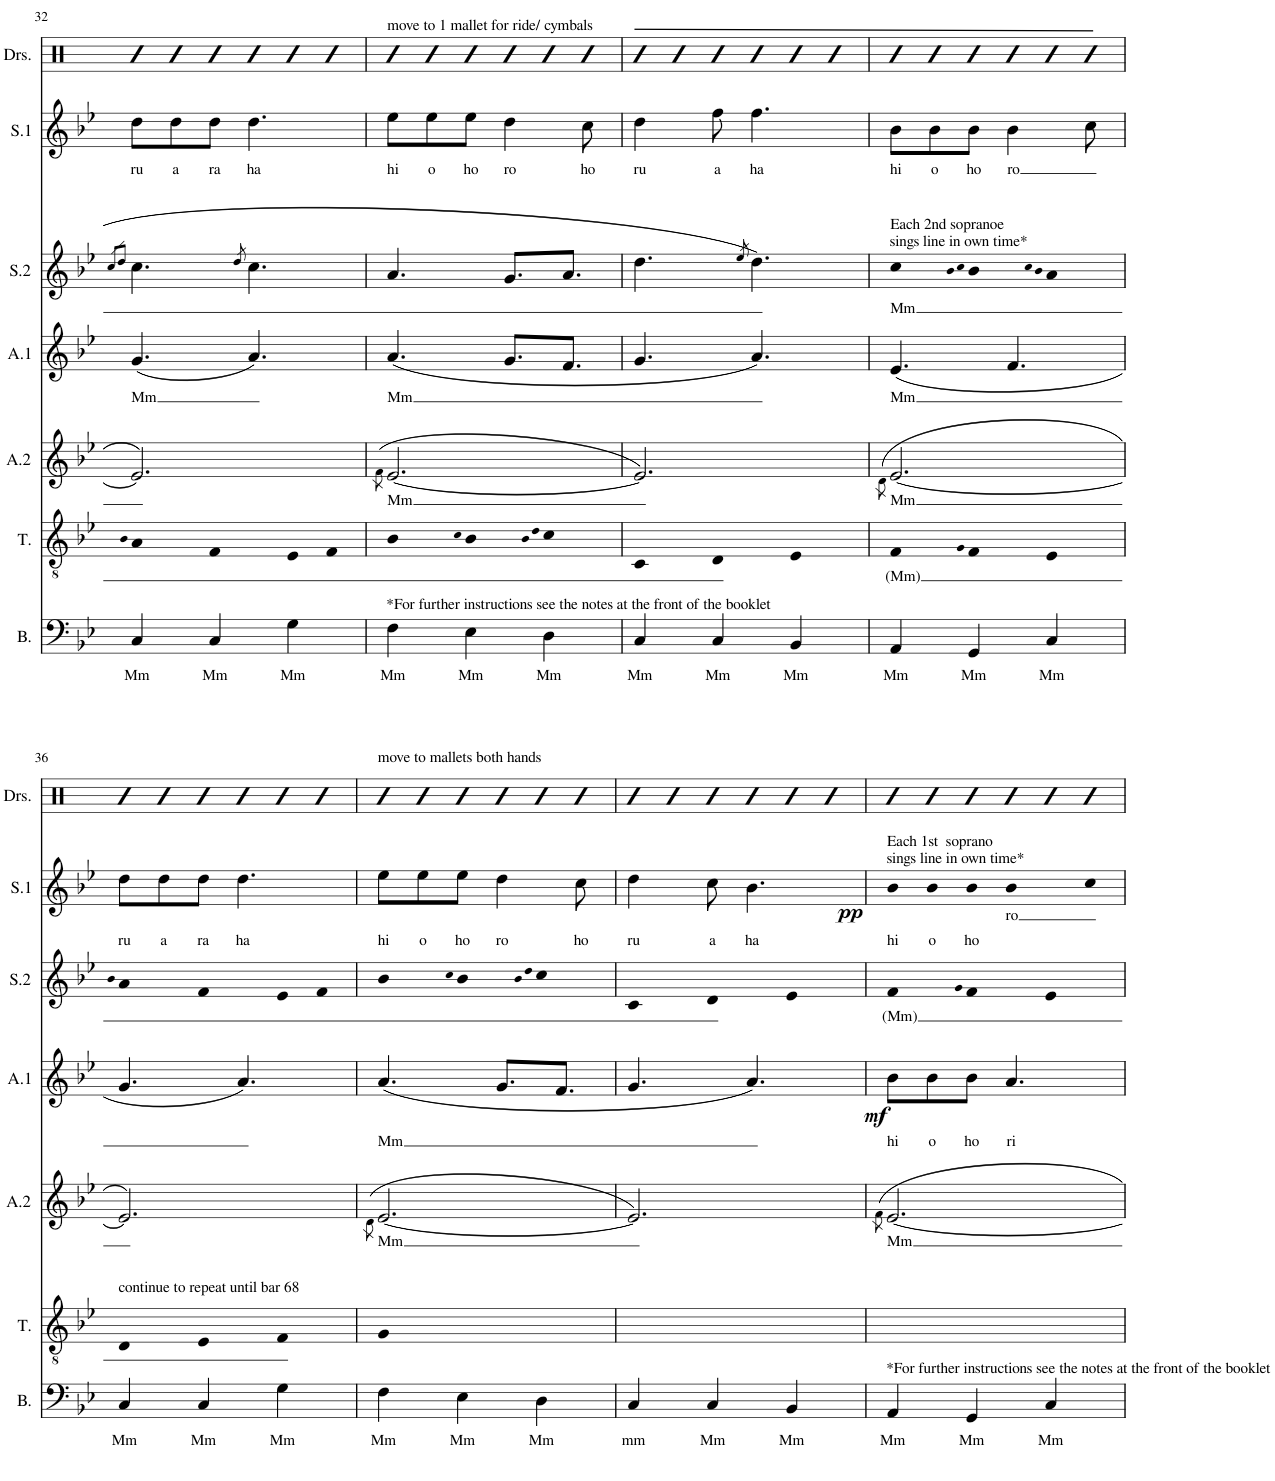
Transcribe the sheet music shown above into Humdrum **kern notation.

**kern	**text	**kern	**text	**kern	**text	**kern	**text	**dynam	**kern	**text	**kern	**text	**dynam	**kern
*part7	*part7	*part6	*part6	*part5	*part5	*part4	*part4	*part4	*part3	*part3	*part2	*part2	*part2	*part1
*staff7	*staff7	*staff6	*staff6	*staff5	*staff5	*staff4	*staff4	*staff4	*staff3	*staff3	*staff2	*staff2	*staff2	*staff1
*I"Bass	*	*I"Tenor	*	*I"2nd Altos	*	*I"1st Altos	*	*	*I"2nd Sopranos	*	*I"1st Sopranos	*	*	*I"Drumset
*I'B.	*	*I'T.	*	*I'A.2	*	*I'A.1	*	*	*I'S.2	*	*I'S.1	*	*	*I'Drs.
!!LO:PB:g=z
*clefF4	*	*clefGv2	*	*clefG2	*	*clefG2	*	*	*clefG2	*	*clefG2	*	*	*clefX
*k[b-e-]	*	*k[b-e-]	*	*k[b-e-]	*	*k[b-e-]	*	*	*k[b-e-]	*	*k[b-e-]	*	*	*k[]
*M6/8	*	*M6/8	*	*M6/8	*	*M6/8	*	*	*M6/8	*	*M6/8	*	*	*M6/8
=32	=32	=32	=32	=32	=32	=32	=32	=32	=32	=32	=32	=32	=32	=32
.	.	.	.	.	.	.	.	.	8qcc/L	.	.	.	.	.
.	.	qB-	.	.	.	.	.	.	8qdd/J	.	.	.	.	.
!	!LO:LY:b	!	!	!	!	!	!LO:LY:b	!	!	!	!	!LO:LY:b	!	!
4C/	Mm	4A	.	2.e-/]	.	(4.g/	Mm	.	4.cc\	.	8dd\L	ru	.	8RL
!	!	!	!	!	!	!	!	!	!	!	!	!LO:LY:b	!	!
.	.	.	.	.	.	.	.	.	.	.	8dd\	a	.	8R
!	!LO:LY:b	!	!	!	!	!	!	!	!	!	!	!LO:LY:b	!	!
4C/	Mm	4F	.	.	.	.	.	.	.	.	8dd\J	ra	.	8RJ
.	.	.	.	.	.	.	.	.	8qdd/	.	.	.	.	.
!	!	!	!	!	!	!	!	!	!	!	!	!LO:LY:b	!	!
.	.	.	.	.	.	4.a/)	.	.	4.cc\	.	4.dd\	ha	.	8RL
!	!LO:LY:b	!	!	!	!	!	!	!	!	!	!	!	!	!
4G\	Mm	8E-L	.	.	.	.	.	.	.	.	.	.	.	8R
.	.	8FJ	.	.	.	.	.	.	.	.	.	.	.	8RJ
=33	=33	=33	=33	=33	=33	=33	=33	=33	=33	=33	=33	=33	=33	=33
.	.	.	.	(8qf\	.	.	.	.	.	.	.	.	.	.
!	!	!	!	!	!	!	!	!	!	!	!	!	!	!LO:TX:a:t=move to 1 mallet for ride/ cymbals
!LO:TX:a:t=*For further instructions see the notes at the front of the booklet	!	!	!	!	!	!	!	!	!	!	!	!	!	!
!	!LO:LY:b	!	!	!	!LO:LY:b	!	!LO:LY:b	!	!	!	!	!LO:LY:b	!	!
4F\	Mm	4B-	.	[2.e-/	Mm	(4.a/	Mm	.	4.a/	.	8ee-\L	hi	.	8RL
!	!	!	!	!	!	!	!	!	!	!	!	!LO:LY:b	!	!
.	.	.	.	.	.	.	.	.	.	.	8ee-\	o	.	8R
.	.	qc	.	.	.	.	.	.	.	.	.	.	.	.
!	!LO:LY:b	!	!	!	!	!	!	!	!	!	!	!LO:LY:b	!	!
4E-\	Mm	4B-	.	.	.	.	.	.	.	.	8ee-\J	ho	.	8RJ
!	!	!	!	!	!	!	!	!	!	!	!	!LO:LY:b	!	!
.	.	.	.	.	.	8.g/L	.	.	8.g/L	.	4dd\	ro	.	8RL
.	.	qB-	.	.	.	.	.	.	.	.	.	.	.	.
.	.	qd	.	.	.	.	.	.	.	.	.	.	.	.
!	!LO:LY:b	!	!	!	!	!	!	!	!	!	!	!	!	!
4D\	Mm	4c	.	.	.	.	.	.	.	.	.	.	.	8R
.	.	.	.	.	.	8.f/J	.	.	8.a/J	.	.	.	.	.
!	!	!	!	!	!	!	!	!	!	!	!	!LO:LY:b	!	!
.	.	.	.	.	.	.	.	.	.	.	8cc\	ho	.	8RJ
=34	=34	=34	=34	=34	=34	=34	=34	=34	=34	=34	=34	=34	=34	=34
!	!LO:LY:b	!	!	!	!	!	!	!	!	!	!	!LO:LY:b	!	!
4C/	Mm	4C	.	2.e-/])	.	4.g/	.	.	4.dd\	.	4dd\	ru	.	8RL
.	.	.	.	.	.	.	.	.	.	.	.	.	.	8R
!	!LO:LY:b	!	!	!	!	!	!	!	!	!	!	!LO:LY:b	!	!
4C/	Mm	4D	.	.	.	.	.	.	.	.	8ff\	a	.	8RJ
.	.	.	.	.	.	.	.	.	8qee-/	.	.	.	.	.
!	!	!	!	!	!	!	!	!	!	!	!	!LO:LY:b	!	!
.	.	.	.	.	.	4.a/)	.	.	4.dd\	.	4.ff\	ha	.	8RL
!	!LO:LY:b	!	!	!	!	!	!	!	!	!	!	!	!	!
4BB-/	Mm	4E-	.	.	.	.	.	.	.	.	.	.	.	8R
.	.	.	.	.	.	.	.	.	.	.	.	.	.	8RJ
=35	=35	=35	=35	=35	=35	=35	=35	=35	=35	=35	=35	=35	=35	=35
.	.	.	.	(8qd\	.	.	.	.	.	.	.	.	.	.
!	!	!	!	!	!	!	!	!	!LO:TX:a:t=Each 2nd sopranoe	!	!	!	!	!
!	!	!	!	!	!	!	!	!	!LO:TX:a:t=sings line in own time*	!	!	!	!	!
!	!LO:LY:b	!	!LO:LY:b	!	!LO:LY:b	!	!LO:LY:b	!	!	!LO:LY:b	!	!LO:LY:b	!	!
4AA/	Mm	4F	(Mm)	[2.e-/	Mm	(4.e-/	Mm	.	4cc	Mm	8b-\L	hi	.	8RL
!	!	!	!	!	!	!	!	!	!	!	!	!LO:LY:b	!	!
.	.	.	.	.	.	.	.	.	.	.	8b-\	o	.	8R
.	.	.	.	.	.	.	.	.	qb-	.	.	.	.	.
.	.	qG	.	.	.	.	.	.	qcc	.	.	.	.	.
!	!LO:LY:b	!	!	!	!	!	!	!	!	!	!	!LO:LY:b	!	!
4GG/	Mm	4F	.	.	.	.	.	.	4b-	.	8b-\J	ho	.	8RJ
!	!	!	!	!	!	!	!	!	!	!	!	!LO:LY:b	!	!
.	.	.	.	.	.	4.f/	.	.	.	.	4b-\	ro	.	8RL
.	.	.	.	.	.	.	.	.	qcc	.	.	.	.	.
.	.	.	.	.	.	.	.	.	qb-	.	.	.	.	.
!	!LO:LY:b	!	!	!	!	!	!	!	!	!	!	!	!	!
4C/	Mm	4E-	.	.	.	.	.	.	4a	.	.	.	.	8R
.	.	.	.	.	.	.	.	.	.	.	8cc\	.	.	8RJ
!!LO:LB:g=z
=36	=36	=36	=36	=36	=36	=36	=36	=36	=36	=36	=36	=36	=36	=36
.	.	.	.	.	.	.	.	.	qb-	.	.	.	.	.
!	!	!LO:TX:a:t=continue to repeat until bar 68	!	!	!	!	!	!	!	!	!	!	!	!
!	!LO:LY:b	!	!	!	!	!	!	!	!	!	!	!LO:LY:b	!	!
4C/	Mm	4D	.	2.e-/])	.	4.g/	.	.	4a	.	8dd\L	ru	.	8RL
!	!	!	!	!	!	!	!	!	!	!	!	!LO:LY:b	!	!
.	.	.	.	.	.	.	.	.	.	.	8dd\	a	.	8R
!	!LO:LY:b	!	!	!	!	!	!	!	!	!	!	!LO:LY:b	!	!
4C/	Mm	4E-	.	.	.	.	.	.	4f	.	8dd\J	ra	.	8RJ
!	!	!	!	!	!	!	!	!	!	!	!	!LO:LY:b	!	!
.	.	.	.	.	.	4.a/)	.	.	.	.	4.dd\	ha	.	8RL
!	!LO:LY:b	!	!	!	!	!	!	!	!	!	!	!	!	!
4G\	Mm	4F	.	.	.	.	.	.	8e-	.	.	.	.	8R
.	.	.	.	.	.	.	.	.	8f	.	.	.	.	8RJ
=37	=37	=37	=37	=37	=37	=37	=37	=37	=37	=37	=37	=37	=37	=37
.	.	.	.	(8qd\	.	.	.	.	.	.	.	.	.	.
!	!	!	!	!	!	!	!	!	!	!	!	!	!	!LO:TX:a:t=move to mallets both hands
!	!LO:LY:b	!	!	!	!LO:LY:b	!	!LO:LY:b	!	!	!	!	!LO:LY:b	!	!
4F\	Mm	4G	.	[2.e-/	Mm	(4.a/	Mm	.	4b-	.	8ee-\L	hi	.	8RL
!	!	!	!	!	!	!	!	!	!	!	!	!LO:LY:b	!	!
.	.	.	.	.	.	.	.	.	.	.	8ee-\	o	.	8R
.	.	.	.	.	.	.	.	.	qcc	.	.	.	.	.
!	!LO:LY:b	!	!	!	!	!	!	!	!	!	!	!LO:LY:b	!	!
4E-\	Mm	2ryy	.	.	.	.	.	.	4b-	.	8ee-\J	ho	.	8RJ
!	!	!	!	!	!	!	!	!	!	!	!	!LO:LY:b	!	!
.	.	.	.	.	.	8.g/L	.	.	.	.	4dd\	ro	.	8RL
.	.	.	.	.	.	.	.	.	qb-	.	.	.	.	.
.	.	.	.	.	.	.	.	.	qdd	.	.	.	.	.
!	!LO:LY:b	!	!	!	!	!	!	!	!	!	!	!	!	!
4D\	Mm	.	.	.	.	.	.	.	4cc	.	.	.	.	8R
.	.	.	.	.	.	8.f/J	.	.	.	.	.	.	.	.
!	!	!	!	!	!	!	!	!	!	!	!	!LO:LY:b	!	!
.	.	.	.	.	.	.	.	.	.	.	8cc\	ho	.	8RJ
=38	=38	=38	=38	=38	=38	=38	=38	=38	=38	=38	=38	=38	=38	=38
!	!LO:LY:b	!	!	!	!	!	!	!	!	!	!	!LO:LY:b	!	!
4C/	mm	2.ryy	.	2.e-/])	.	4.g/	.	.	4c	.	4dd\	ru	.	8RL
.	.	.	.	.	.	.	.	.	.	.	.	.	.	8R
!	!LO:LY:b	!	!	!	!	!	!	!	!	!	!	!LO:LY:b	!	!
4C/	Mm	.	.	.	.	.	.	.	4d	.	8cc\	a	.	8RJ
!	!	!	!	!	!	!	!	!	!	!	!	!LO:LY:b	!	!
.	.	.	.	.	.	4.a/)	.	.	.	.	4.b-\	ha	.	8RL
!	!LO:LY:b	!	!	!	!	!	!	!	!	!	!	!	!	!
4BB-/	Mm	.	.	.	.	.	.	.	4e-	.	.	.	.	8R
.	.	.	.	.	.	.	.	.	.	.	.	.	.	8RJ
=39	=39	=39	=39	=39	=39	=39	=39	=39	=39	=39	=39	=39	=39	=39
.	.	.	.	8qf\	.	.	.	.	.	.	.	.	.	.
!	!	!	!	!	!	!	!	!	!	!	!LO:TX:a:t=Each 1st  soprano	!	!	!
!	!	!	!	!	!	!	!	!	!	!	!LO:TX:a:t=sings line in own time*	!	!	!
!LO:TX:a:t=*For further instructions see the notes at the front of the booklet	!	!	!	!	!	!	!	!	!	!	!	!	!	!
!	!LO:LY:b	!	!	!	!LO:LY:b	!	!LO:LY:b	!LO:DY:b	!	!LO:LY:b	!	!LO:LY:b	!LO:DY:b	!
4AA/	Mm	2.ryy	.	[2.e-/	Mm	8b-\L	hi	mf	4f	(Mm)	8b-	hi	pp	8RL
!	!	!	!	!	!	!	!LO:LY:b	!	!	!	!	!LO:LY:b	!	!
.	.	.	.	.	.	8b-\	o	.	.	.	8b-	o	.	8R
.	.	.	.	.	.	.	.	.	qg	.	.	.	.	.
!	!LO:LY:b	!	!	!	!	!	!LO:LY:b	!	!	!	!	!LO:LY:b	!	!
4GG/	Mm	.	.	.	.	8b-\J	ho	.	4f	.	8b-	ho	.	8RJ
!	!	!	!	!	!	!	!LO:LY:b	!	!	!	!	!LO:LY:b	!	!
.	.	.	.	.	.	4.a/	ri	.	.	.	4b-	ro	.	8RL
!	!LO:LY:b	!	!	!	!	!	!	!	!	!	!	!	!	!
4C/	Mm	.	.	.	.	.	.	.	4e-	.	.	.	.	8R
.	.	.	.	.	.	.	.	.	.	.	8cc	.	.	8RJ
=	=	=	=	=	=	=	=	=	=	=	=	=	=	=
*-	*-	*-	*-	*-	*-	*-	*-	*-	*-	*-	*-	*-	*-	*-
